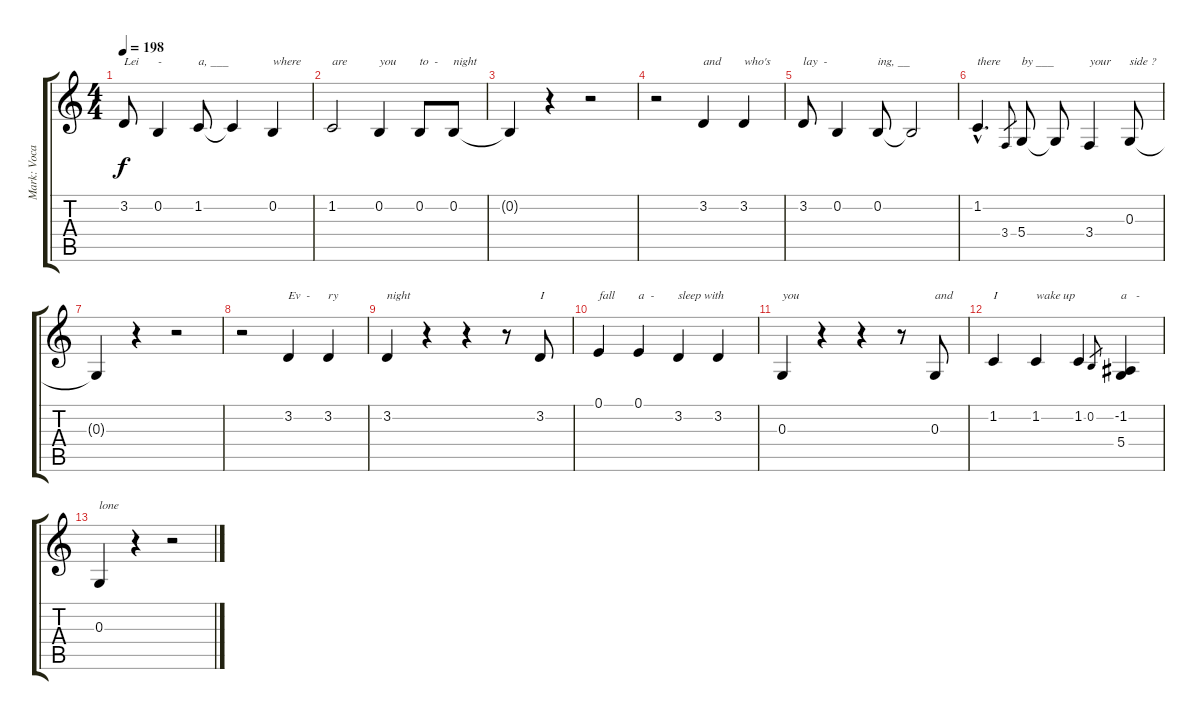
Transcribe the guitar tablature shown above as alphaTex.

\track ("Mark: Vocals" "Mark: Voca") {instrument altosax}
\staff {score tabs}
\tuning (E4 B3 G3 D3 A2 E2) {hide}
\ts (4 4)
\tempo 198
\clef g2
\ks c
3.2.8{txt "Lei " dy f} 0.2.4{txt "-"} 1.2.8{txt "a, ___"} 1.2{t}.4 0.2.4{txt "where"} |
1.2.2{txt "are"} 0.2.4{txt "you"} 0.2.8{txt "to  - "} 0.2.8{txt "night"} |
0.2{t}.4 r.4 r.2 |
r.2 3.2.4{txt "and"} 3.2.4{txt "who's"} |
3.2.8{txt "lay  -  "} 0.2.4 0.2.8{txt "ing, __"} 0.2{t}.2 |
1.2{hac}.4{d txt "there"} 3.4.8{gr} 5.4.8{txt "by ___"} 5.4{t}.8 3.4.4{txt "your"} 0.3.8{txt "side ?"} |
0.3{t}.4 r.4 r.2 |
r.2 3.2.4{txt "Ev  - "} 3.2.4{txt "ry"} |
3.2.4{txt "night"} r.4 r.4 r.8 3.2.8{txt "I"} |
0.1.4{txt "fall"} 0.1.4{txt "a  - "} 3.2.4{txt "sleep with"} 3.2.4 |
0.3.4{txt "you"} r.4 r.4 r.8 0.3.8{txt "and"} |
1.2.4{txt "I"} 1.2.4{txt "wake up"} 1.2.4 0.2.8{gr} (-1.2 5.4).4{txt "a   -  "} |
0.3.4{txt "lone"} r.4 r.2
